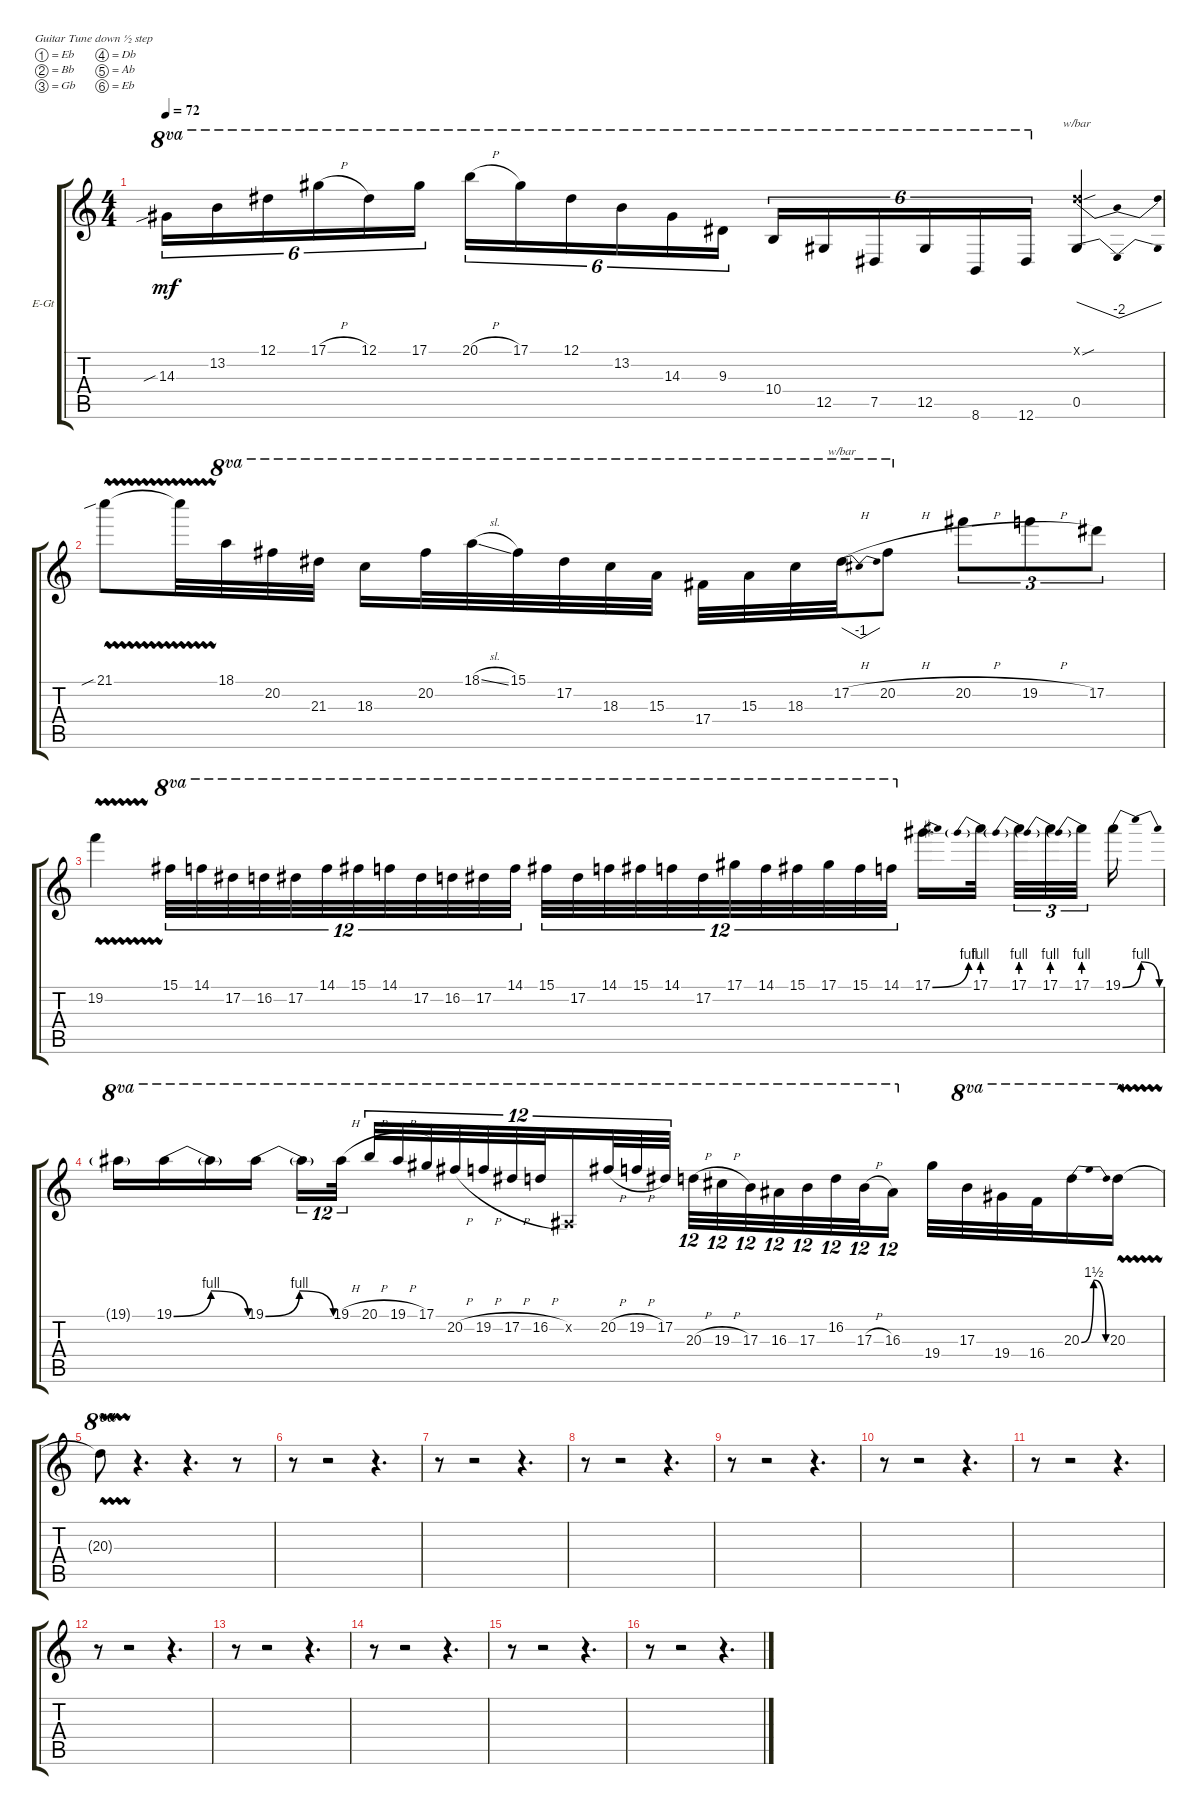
\bracketExtendMode groupsimilarinstruments
\firstSystemTrackNameOrientation horizontal
\otherSystemsTrackNameOrientation horizontal
\track ("Lead Guitar" "E-Gt") {instrument distortionguitar}
\staff {score tabs}
\tuning (Eb4 Bb3 Gb3 Db3 Ab2 Eb2)
\ts (4 4)
\tempo 72
\clef g2
\ks c
14.3{sib}.16{tu (6 4) ot 8va dy mf} 13.2.16{tu (6 4) ot 8va} 12.1.16{tu (6 4) ot 8va} 17.1{h}.16{tu (6 4) ot 8va} 12.1.16{tu (6 4) ot 8va} 17.1.16{tu (6 4) ot 8va} 20.1{h}.16{tu (6 4) ot 8va} 17.1.16{tu (6 4) ot 8va} 12.1.16{tu (6 4) ot 8va} 13.2.16{tu (6 4) ot 8va} 14.3.16{tu (6 4) ot 8va} 9.3.16{tu (6 4) ot 8va} 10.4.16{tu (6 4) ot 8va} 12.5.16{tu (6 4) ot 8va} 7.5.16{tu (6 4) ot 8va} 12.5.16{tu (6 4) ot 8va} 8.6.16{tu (6 4) ot 8va} 12.6.16{tu (6 4) ot 8va} (0.5 0.1{sou x}).4{tbe (dip default 0 0 15 -8 33 0)} |
21.1{vw sib}.8 21.1{t}.32 18.1.32{ot 8va} 20.2.32{ot 8va} 21.3.32{ot 8va} 18.3.16{ot 8va} 20.2.32{ot 8va} 18.1{sl}.32{ot 8va} 15.1.32{ot 8va} 17.2.32{ot 8va} 18.3.32{ot 8va} 15.3.32{ot 8va} 17.4.32{ot 8va} 15.3.32{ot 8va} 18.3.32{ot 8va} 17.2{h}.32{tbe (dip default 0 0 14.399999999999999 -4 15 -4 57.599999999999994 0) ot 8va} 20.2{h}.8{ot 8va} 20.2{h}.8{tu (3 2)} 19.2{h}.8{tu (3 2)} 17.2.8{tu (3 2)} |
19.2{vw}.4 15.1.32{tu (12 8) ot 8va} 14.1.32{tu (12 8) ot 8va} 17.2.32{tu (12 8) ot 8va} 16.2.32{tu (12 8) ot 8va} 17.2.32{tu (12 8) ot 8va} 14.1.32{tu (12 8) ot 8va} 15.1.32{tu (12 8) ot 8va} 14.1.32{tu (12 8) ot 8va} 17.2.32{tu (12 8) ot 8va} 16.2.32{tu (12 8) ot 8va} 17.2.32{tu (12 8) ot 8va} 14.1.32{tu (12 8) ot 8va} 15.1.32{tu (12 8) ot 8va} 17.2.32{tu (12 8) ot 8va} 14.1.32{tu (12 8) ot 8va} 15.1.32{tu (12 8) ot 8va} 14.1.32{tu (12 8) ot 8va} 17.2.32{tu (12 8) ot 8va} 17.1.32{tu (12 8) ot 8va} 14.1.32{tu (12 8) ot 8va} 15.1.32{tu (12 8) ot 8va} 17.1.32{tu (12 8) ot 8va} 15.1.32{tu (12 8) ot 8va} 14.1.32{tu (12 8) ot 8va} 17.1{be (bend 0 0 0.6 4)}.16{d} 17.1{be (prebend 0 4 60 4)}.32 17.1{be (prebend 0 4 60 4)}.32{tu (3 2)} 17.1{be (prebend 0 4 60 4)}.32{tu (3 2)} 17.1{be (prebend 0 4 60 4)}.32{tu (3 2)} 19.1{be (bendrelease 0 0 0.6 4 20.4 4 30 0)}.16 |
19.1{g}.16{ot 8va} 19.1{be (bendrelease 0 0 20.4 4 20.4 4 59.4 0)}.16{ot 8va} 19.1{t}.16{ot 8va} 19.1{be (bendrelease 0 0 20.4 4 20.4 4 59.4 0)}.16{ot 8va} 19.1{t}.16{tu (12 8) ot 8va} 19.1{h}.32{tu (12 8) ot 8va} 20.1{h}.32{tu (12 8) ot 8va} 19.1{h}.32{tu (12 8) ot 8va} 17.1.32{tu (12 8) ot 8va} 20.2{h}.32{tu (12 8) ot 8va} 19.2{h}.32{tu (12 8) ot 8va} 17.2{h}.32{tu (12 8) ot 8va} 16.2{h}.32{tu (12 8) ot 8va} 0.2{x}.16{tu (12 8) ot 8va} 20.2{h}.32{tu (12 8) ot 8va} 19.2{h}.32{tu (12 8) ot 8va} 17.2.32{tu (12 8) ot 8va} 20.3{h}.32{tu (12 8) ot 8va} 19.3{h}.32{tu (12 8) ot 8va} 17.3.32{tu (12 8) ot 8va} 16.3.32{tu (12 8) ot 8va} 17.3.32{tu (12 8) ot 8va} 16.2.32{tu (12 8) ot 8va} 17.3{h}.32{tu (12 8) ot 8va} 16.3.16{tu (12 8) ot 8va} 19.4.32 17.3.32{ot 8va} 19.4.32{ot 8va} 16.4.32{ot 8va} 20.3{be (bendrelease 0 0 18.599999999999998 6 20.4 6 43.199999999999996 0)}.16{ot 8va} 20.3{vw}.16{ot 8va} |
20.3{vw t}.8{ot 8va} r.4{d} r.4{d} r.8 |
r.8 r.2 r.4{d} |
r.8 r.2 r.4{d} |
r.8 r.2 r.4{d} |
r.8 r.2 r.4{d} |
r.8 r.2 r.4{d} |
r.8 r.2 r.4{d} |
r.8 r.2 r.4{d} |
r.8 r.2 r.4{d} |
r.8 r.2 r.4{d} |
r.8 r.2 r.4{d} |
r.8 r.2 r.4{d}
